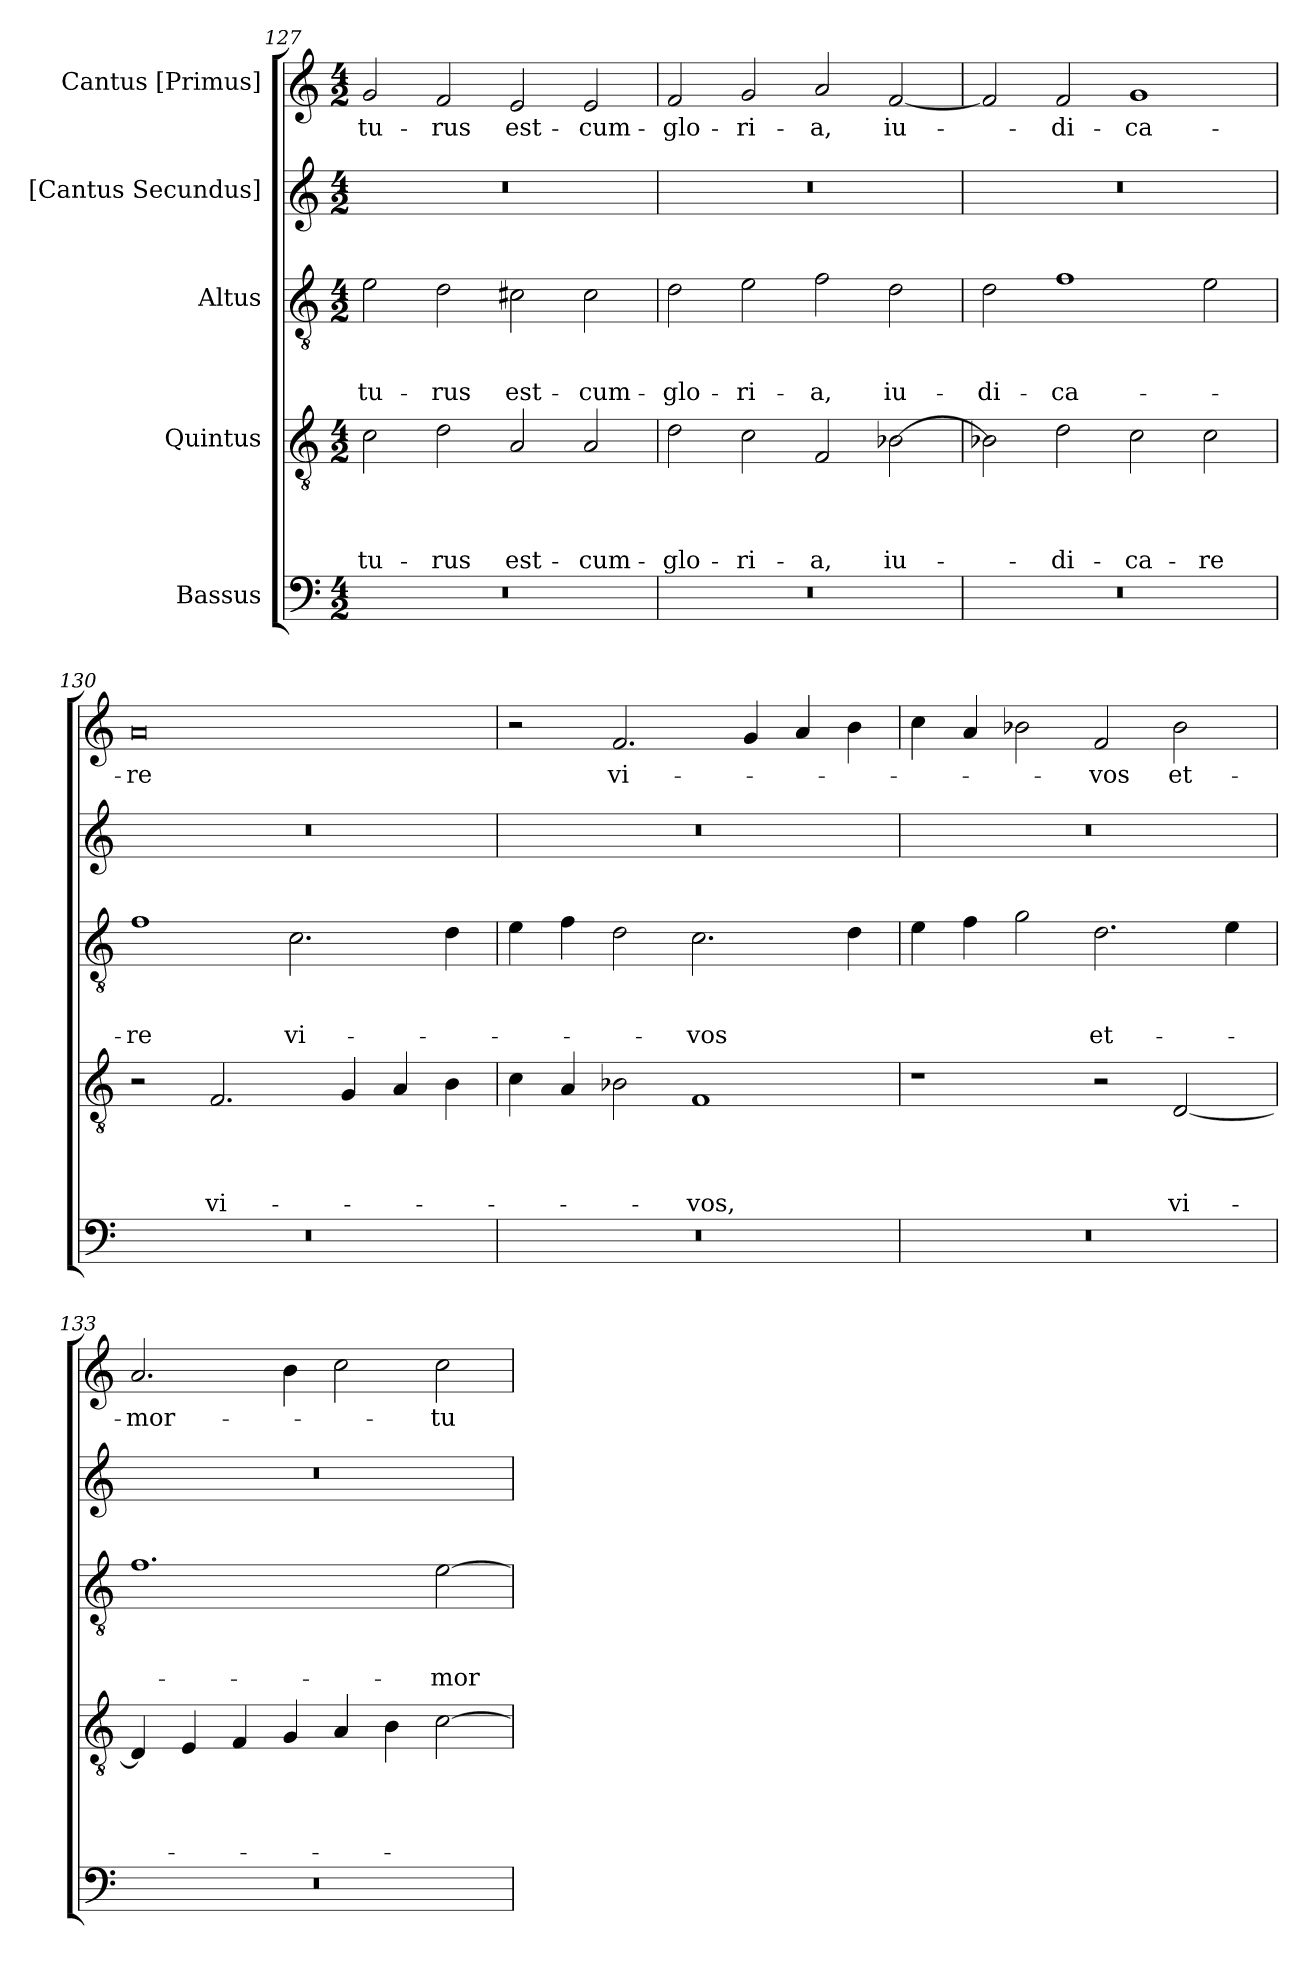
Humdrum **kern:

**kern	**kern	**text	**text	**text	**text	**kern	**text	**text	**text	**kern	**kern	**text
*part5	*part4	*part4	*part4	*part4	*part4	*part3	*part3	*part3	*part3	*part2	*part1	*part1
*staff5	*staff4	*staff4	*staff4	*staff4	*staff4	*staff3	*staff3	*staff3	*staff3	*staff2	*staff1	*staff1
*I"Bassus	*I"Quintus	*	*	*	*	*I"Altus	*	*	*	*I"[Cantus Secundus]	*I"Cantus [Primus]	*
*clefF4	*clefGv2	*	*	*	*	*clefGv2	*	*	*	*clefG2	*clefG2	*
*k[]	*k[]	*	*	*	*	*k[]	*	*	*	*k[]	*k[]	*
*M4/2	*M4/2	*	*	*	*	*M4/2	*	*	*	*M4/2	*M4/2	*
=127	=127	=127	=127	=127	=127	=127	=127	=127	=127	=127	=127	=127
0r	2c\	.	.	.	-tu-	2e\	.	.	-tu-	0r	2g/	-tu-
.	2d\	.	.	.	-rus	2d\	.	.	-rus	.	2f/	-rus
.	2A/	.	.	.	est-	2c#X\	.	.	est-	.	2e/	est-
.	2A/	.	.	.	cum-	2c#\	.	.	cum-	.	2e/	cum-
=128	=128	=128	=128	=128	=128	=128	=128	=128	=128	=128	=128	=128
0r	2d\	.	.	.	glo-	2d\	.	.	glo-	0r	2f/	glo-
.	2c\	.	.	.	-ri-	2e\	.	.	-ri-	.	2g/	-ri-
.	2F/	.	.	.	-a,	2f\	.	.	-a,	.	2a/	-a,
.	[2B-X\	.	.	.	iu-	2d\	.	.	iu-	.	[2f/	iu-
=129	=129	=129	=129	=129	=129	=129	=129	=129	=129	=129	=129	=129
0r	2B-X\]	.	.	.	.	2d\	.	.	-di-	0r	2f/]	.
.	2d\	.	.	.	-di-	1f\	.	.	-ca-	.	2f/	-di-
.	2c\	.	.	.	-ca-	.	.	.	.	.	1g/	-ca-
.	2c\	.	.	.	-re	2e\	.	.	.	.	.	.
=130	=130	=130	=130	=130	=130	=130	=130	=130	=130	=130	=130	=130
0r	2r	.	.	.	.	1f\	.	.	-re	0r	0a/	-re
.	2.F/	.	.	.	vi-	.	.	.	.	.	.	.
.	.	.	.	.	.	2.c\	.	.	vi-	.	.	.
.	4G/	.	.	.	.	.	.	.	.	.	.	.
.	4A/	.	.	.	.	.	.	.	.	.	.	.
.	4B\	.	.	.	.	4d\	.	.	.	.	.	.
=131	=131	=131	=131	=131	=131	=131	=131	=131	=131	=131	=131	=131
0r	4c\	.	.	.	.	4e\	.	.	.	0r	2r	.
.	4A/	.	.	.	.	4f\	.	.	.	.	.	.
.	2B-X\	.	.	.	.	2d\	.	.	.	.	2.f/	vi-
.	1F/	.	.	.	-vos,	2.c\	.	.	-vos	.	.	.
.	.	.	.	.	.	.	.	.	.	.	4g/	.
.	.	.	.	.	.	.	.	.	.	.	4a/	.
.	.	.	.	.	.	4d\	.	.	.	.	4b\	.
=132	=132	=132	=132	=132	=132	=132	=132	=132	=132	=132	=132	=132
0r	1r	.	.	.	.	4e\	.	.	.	0r	4cc\	.
.	.	.	.	.	.	4f\	.	.	.	.	4a/	.
.	.	.	.	.	.	2g\	.	.	.	.	2b-X\	.
.	2r	.	.	.	.	2.d\	.	.	et-	.	2f/	-vos
.	[2D/	.	.	.	vi-	.	.	.	.	.	2b-\	et-
.	.	.	.	.	.	4e\	.	.	.	.	.	.
=133	=133	=133	=133	=133	=133	=133	=133	=133	=133	=133	=133	=133
0r	4D/]	.	.	.	.	1.f\	.	.	.	0r	2.a/	mor-
.	4E/	.	.	.	.	.	.	.	.	.	.	.
.	4F/	.	.	.	.	.	.	.	.	.	.	.
.	4G/	.	.	.	.	.	.	.	.	.	4b\	.
.	4A/	.	.	.	.	.	.	.	.	.	2cc\	.
.	4B\	.	.	.	.	.	.	.	.	.	.	.
.	[2c\	.	.	.	.	[2e\	.	.	mor-	.	2cc\	-tu-
=	=	=	=	=	=	=	=	=	=	=	=	=
*-	*-	*-	*-	*-	*-	*-	*-	*-	*-	*-	*-	*-
